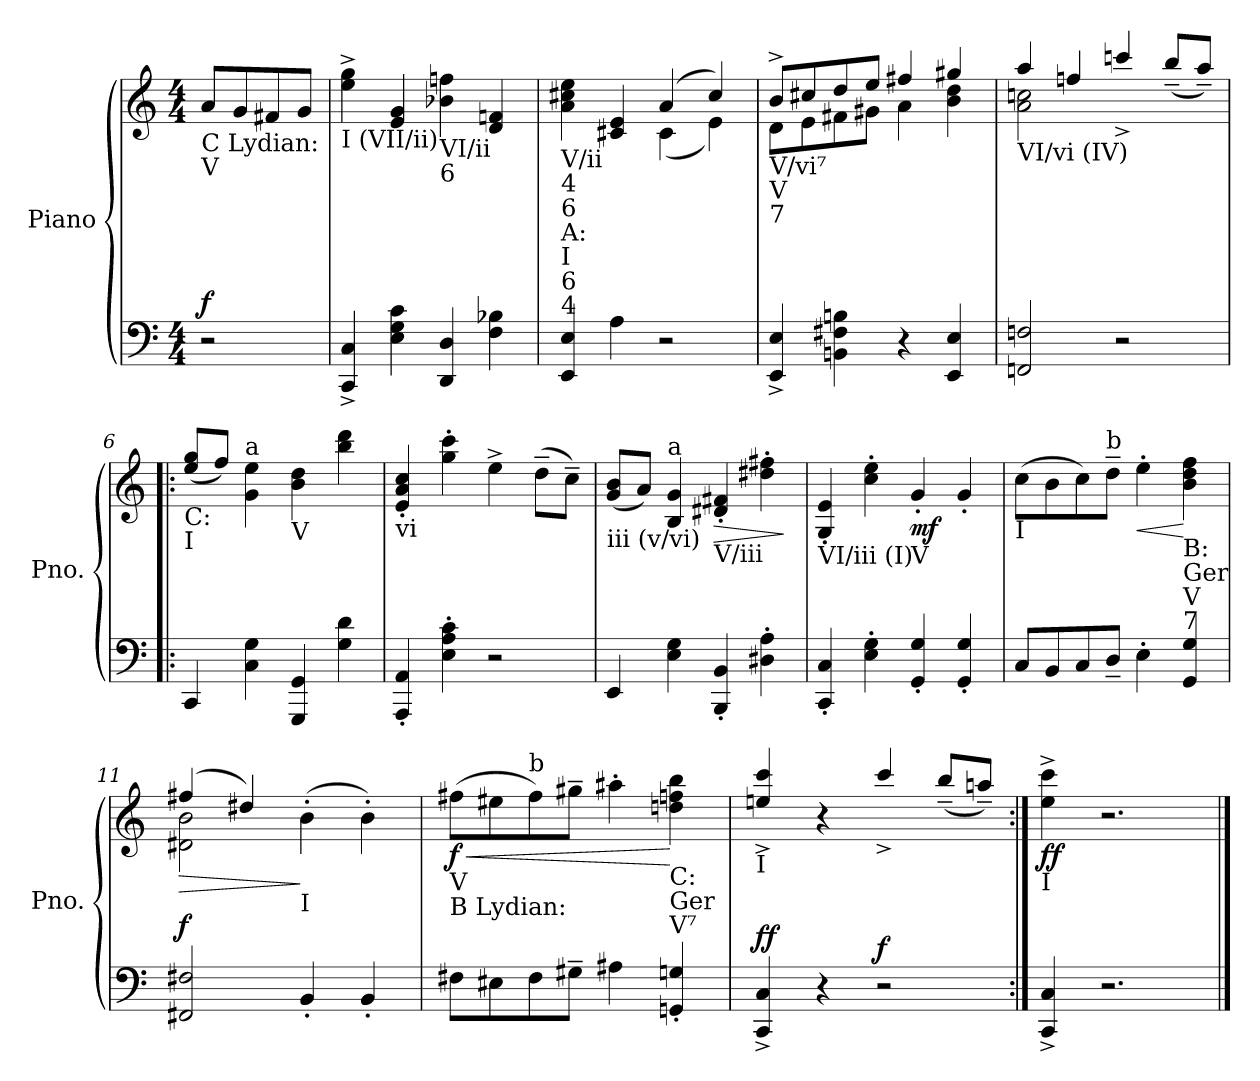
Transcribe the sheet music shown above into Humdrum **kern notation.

**kern	**kern	**dynam
*part1	*part1	*part1
*staff2	*staff1	*staff1/2
*I"Piano	*	*
*I'Pno.	*	*
*clefF4	*clefG2	*
*k[]	*k[]	*
*M4/4	*M4/4	*
*MM120	*MM120	*
=1	=1	=1
!	!LO:TX:b:t=C Lydian&colon;	!
!	!LO:TX:b:t=V	!
!	!	!LO:DY:a=2
2r	8a/L	f
.	8g/	.
.	8f#X/	.
.	8g/J	.
=2	=2	=2
!	!LO:TX:b:t=I (VII/ii)	!
4CC/^ 4C/^	4ee\^ 4gg\^	.
4E\ 4G\ 4c\	4e/ 4g/	.
!	!LO:TX:b:t=VI/ii	!
!	!LO:TX:b:t=6	!
4DD/ 4D/	4b-X\ 4ffn\	.
4F\ 4B-X\	4d/ 4fn/	.
=3	=3	=3
*	*^	*
!	!LO:TX:b:t=V/ii	!	!
!	!LO:TX:b:t=4	!	!
!	!LO:TX:b:t=6	!	!
!	!LO:TX:b:t=A&colon;	!	!
!	!LO:TX:b:t=I	!	!
!	!LO:TX:b:t=6	!	!
!	!LO:TX:b:t=4	!	!
4EE/ 4E/	4a\ 4cc#X\ 4ee\	2ryy	.
4A\	4c#X/ 4e/	.	.
2r	(4a/	(4c#\	.
.	4cc#/)	4e\)	.
=4	=4	=4	=4
!	!LO:TX:b:t=V/vi⁷	!	!
!	!LO:TX:b:t=V	!	!
!	!LO:TX:b:t=7	!	!
4EE/^ 4E/^	8b^/L	8d\L	.
.	8cc#X/	8e\	.
4BBn\ 4F#X\ 4Bn\	8dd/	8f#X\	.
.	8ee/J	8g#X\J	.
4r	4ff#X/	4a\	.
4EE/ 4E/	4gg#X/	4b\ 4dd\	.
=5	=5	=5	=5
!	!LO:TX:b:t=VI/vi (IV)	!	!
2FFn/ 2Fn/	4aa/	2a\ 2ccn\	.
.	4ffn/	.	.
2r	4cccn^/	2ryy	.
.	(8bb~/L	.	.
.	8aa~/J)	.	.
*	*v	*v	*
!!LO:LB:g=z
=6!|:	=6!|:	=6!|:
!	!LO:TX:b:t=C&colon;	!
!	!LO:TX:b:t=I	!
4CC/	(8ee/ 8gg/L	.
.	8ff/J)	.
!	!LO:TX:a:t=a	!
4C\ 4G\	4g\ 4ee\	.
!	!LO:TX:b:t=V	!
4GGG/ 4GG/	4b\ 4dd\	.
4G\ 4d\	4bb\ 4ddd\	.
=7	=7	=7
!	!LO:TX:b:t=vi	!
4AAA/' 4AA/'	4e/' 4a/' 4cc/'	.
4E\' 4A\' 4c\'	4gg\' 4ccc\'	.
2r	4ee^\	.
.	(8dd~\L	.
.	8cc~\J)	.
=8	=8	=8
!	!LO:TX:b:t=iii (v/vi)	!
4EE/	(8g/ 8b/L	.
.	8a/J)	.
!	!LO:TX:a:t=a	!
4E\ 4G\	4B/ 4g/	.
!	!LO:TX:b:t=V/iii	!
!	!	!LO:HP:b
4BBB/' 4BB/'	4d#X/' 4f#X/'	>
4D#X\' 4A\'	4dd#X\' 4ff#X\'	.
.	.	]
=9	=9	=9
!	!LO:TX:b:t=VI/iii (I)	!
4CC/' 4C/'	4G/' 4e/'	.
4E\' 4G\'	4cc\' 4ee\'	.
!	!LO:TX:b:t=V	!
!	!	!LO:DY:b
4GG/' 4G/'	4g'/	mf
4GG/' 4G/'	4g'/	.
=10	=10	=10
!	!LO:TX:b:t=I	!
8C/L	(8cc\L	.
8BB/	8b\	.
8C/	8cc\)	.
!	!LO:TX:a:t=b	!
8D~/J	8dd~\J	.
!	!	!LO:HP:b
4E'\	4ee'\	<
!	!LO:TX:b:t=B&colon;	!
!	!LO:TX:b:t=Ger	!
!	!LO:TX:b:t=V	!
!	!LO:TX:b:t=7	!
4GG/ 4G/	4b\ 4dd\ 4ff\	[
=11	=11	=11
!	!LO:TX:b:t=I	!
!	!LO:TX:b:t=6	!
!	!LO:TX:b:t=4	!
!	!	!LO:HP:b
*	*^	*
!	!	!	!LO:DY:n=1:a=2
2FF#X/ 2F#X/	(4ff#X/	2d#X\ 2b\	> f
.	4dd#X/)	.	.
!	!LO:TX:b:t=I	!	!
4BB'/	(4b'\	2ryy	]
4BB'/	4b'\)	.	.
*	*v	*v	*
!!LO:LB:g=z
=12	=12	=12
!	!LO:TX:b:t=V	!
!	!LO:TX:b:t=B Lydian&colon;	!
!	!	!LO:HP:b
!	!	!LO:DY:n=1:b
8F#X\L	(8ff#X\L	< f
8E#X\	8ee#X\	.
!	!LO:TX:a:t=b	!
8F#\	8ff#\)	.
8G#X~\J	8gg#X~\J	.
4A#X\	4aa#X'\	.
!	!LO:TX:b:t=C&colon;	!
!	!LO:TX:b:t=Ger	!
!	!LO:TX:b:t=V⁷	!
4GGn/' 4Gn/'	4ddn\ 4ffn\ 4bb\	[
=13	=13	=13
!	!LO:TX:b:t=I	!
!	!	!LO:DY:a=2
4CC/^ 4C/^	4een/^ 4ccc/^	ff
4r	4r	.
!	!	!LO:DY:a=2
2r	4ccc^/	f
.	(8bb~/L	.
.	8aan~/J)	.
=14:|!	=14:|!	=14:|!
!	!LO:TX:b:t=I	!
!	!	!LO:DY:b
4CC/^ 4C/^	4ee\^ 4ccc\^	ff
2.r	2.r	.
==	==	==
*-	*-	*-
